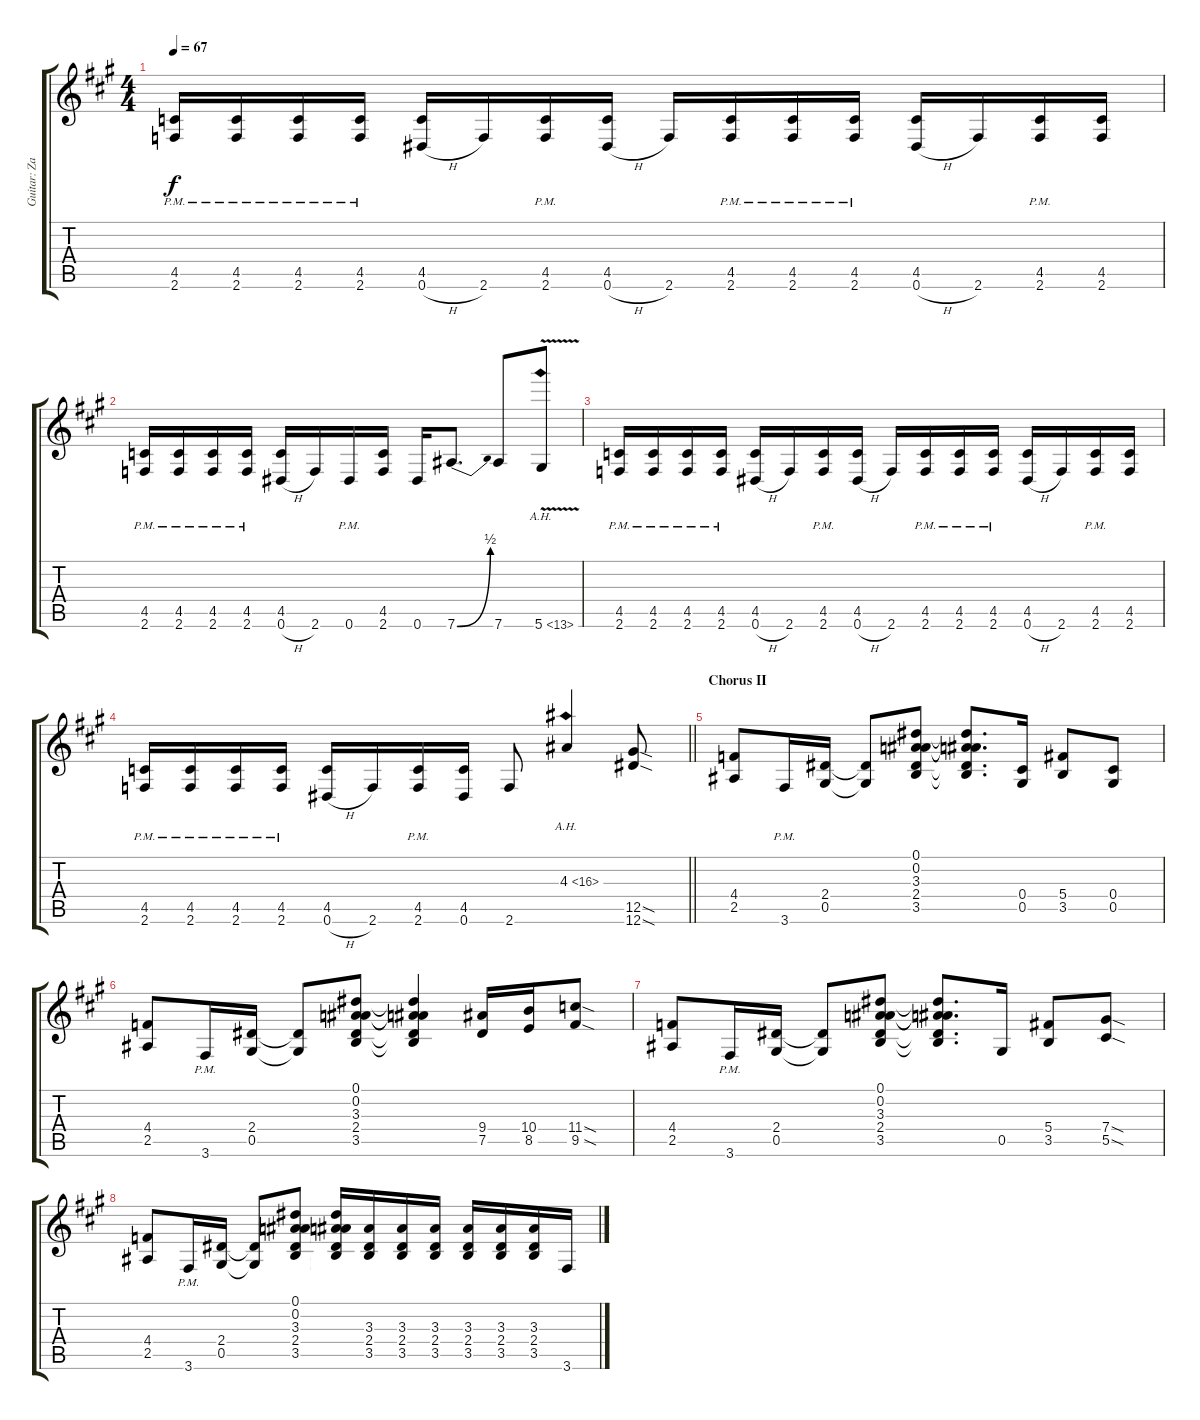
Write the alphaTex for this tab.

\track ("Guitar: Zakk" "Guitar: Za") {instrument distortionguitar}
\staff {score tabs}
\tuning (Eb4 Bb3 Gb3 Db3 Ab2 Eb2) {hide}
\ts (4 4)
\tempo 67
\clef g2
\ks a
(4.5{pm} 2.6{pm}).16{dy f} (4.5{pm} 2.6{pm}).16 (4.5{pm} 2.6{pm}).16 (4.5{pm} 2.6{pm}).16 (4.5 0.6{h}).16 2.6.16 (4.5{pm} 2.6{pm}).16 (4.5 0.6{h}).16 2.6.16 (4.5{pm} 2.6{pm}).16 (4.5{pm} 2.6{pm}).16 (4.5{pm} 2.6{pm}).16 (4.5 0.6{h}).16 2.6.16 (4.5{pm} 2.6{pm}).16 (4.5 2.6).16 |
(4.5{pm} 2.6{pm}).16 (4.5{pm} 2.6{pm}).16 (4.5{pm} 2.6{pm}).16 (4.5{pm} 2.6{pm}).16 (4.5 0.6{h}).16 2.6.16 0.6{pm}.16 (4.5 2.6).16 0.6.16 7.6{be (bend 0 0 60 2)}.8{d} 7.6.8 5.6{ah 8 v}.8 |
(4.5{pm} 2.6{pm}).16 (4.5{pm} 2.6{pm}).16 (4.5{pm} 2.6{pm}).16 (4.5{pm} 2.6{pm}).16 (4.5 0.6{h}).16 2.6.16 (4.5{pm} 2.6{pm}).16 (4.5 0.6{h}).16 2.6.16 (4.5{pm} 2.6{pm}).16 (4.5{pm} 2.6{pm}).16 (4.5{pm} 2.6{pm}).16 (4.5 0.6{h}).16 2.6.16 (4.5{pm} 2.6{pm}).16 (4.5 2.6).16 |
\barLineRight lightlight
(4.5{pm} 2.6{pm}).16 (4.5{pm} 2.6{pm}).16 (4.5{pm} 2.6{pm}).16 (4.5{pm} 2.6{pm}).16 (4.5 0.6{h}).16 2.6.16 (4.5 2.6{pm}).16 (4.5 0.6).16 2.6.8 4.3{ah 12}.4 (12.5{sod} 12.6{sod}).8 |
\section ("" "Chorus II")
(4.4 2.5).8 3.6{pm}.16 (2.4 0.5).16 (2.4{t} 0.5{t}).8 (0.1 0.2 3.3 2.4 3.5).8 (0.1{t} 0.2{t} 3.3{t} 2.4{t} 3.5{t}).8{d} (0.4 0.5).16 (5.4 3.5).8 (0.4 0.5).8 |
(4.4 2.5).8 3.6{pm}.16 (2.4 0.5).16 (2.4{t} 0.5{t}).8 (0.1 0.2 3.3 2.4 3.5).8 (0.1{t} 0.2{t} 3.3{t} 2.4{t} 3.5{t}).4 (9.4 7.5).16 (10.4 8.5).16 (11.4{sod} 9.5{sod}).8 |
(4.4 2.5).8 3.6{pm}.16 (2.4 0.5).16 (2.4{t} 0.5{t}).8 (0.1 0.2 3.3 2.4 3.5).8 (0.1{t} 0.2{t} 3.3{t} 2.4{t} 3.5{t}).8{d} 0.5.16 (5.4 3.5).8 (7.4{sod} 5.5{sod}).8 |
(4.4 2.5).8 3.6{pm}.16 (2.4 0.5).16 (2.4{t} 0.5{t}).8 (0.1 0.2 3.3 2.4 3.5).8 (0.1{t} 0.2{t} 3.3{t} 2.4{t} 3.5{t}).16 (3.3 2.4 3.5).16 (3.3 2.4 3.5).16 (3.3 2.4 3.5).16 (3.3 2.4 3.5).16 (3.3 2.4 3.5).16 (3.3 2.4 3.5).16 3.6.16
